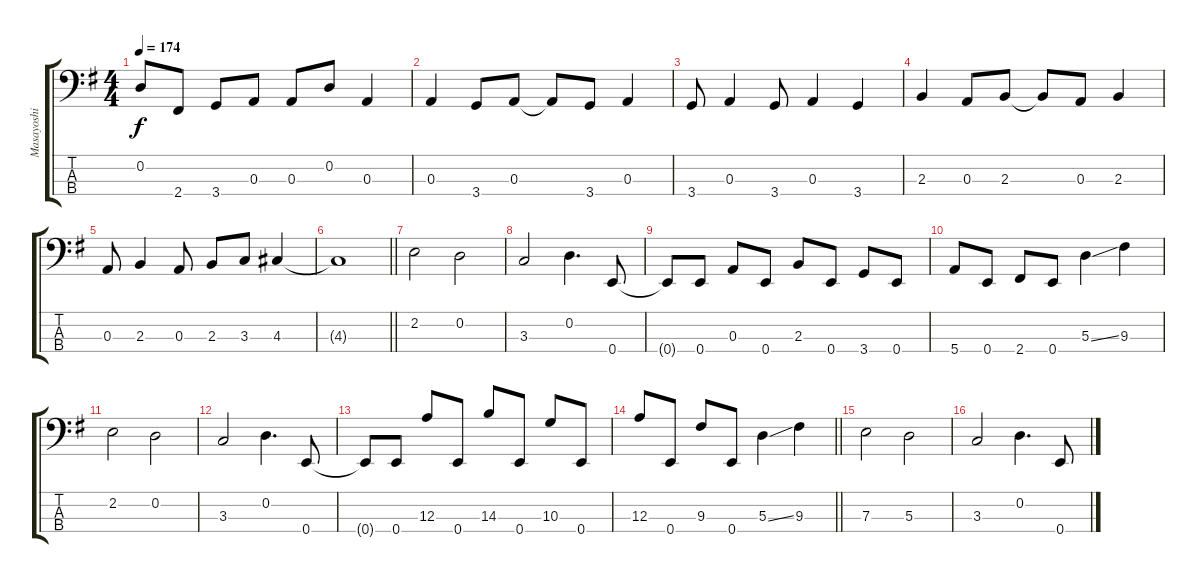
\track ("Masayoshi" "Masayoshi") {instrument electricbasspick}
\staff {score tabs}
\tuning (G2 D2 A1 E1) {hide}
\ts (4 4)
\tempo 174
\clef f4
\ks g
0.2.8{dy f} 2.4.8 3.4.8 0.3.8 0.3.8 0.2.8 0.3.4 |
0.3.4 3.4.8 0.3.8 0.3{t}.8 3.4.8 0.3.4 |
3.4.8 0.3.4 3.4.8 0.3.4 3.4.4 |
2.3.4 0.3.8 2.3.8 2.3{t}.8 0.3.8 2.3.4 |
0.3.8 2.3.4 0.3.8 2.3.8 3.3.8 4.3.4 |
\barLineRight lightlight
4.3{t}.1 |
2.2.2 0.2.2 |
3.3.2 0.2.4{d} 0.4.8 |
0.4{t}.8 0.4.8 0.3.8 0.4.8 2.3.8 0.4.8 3.4.8 0.4.8 |
5.4.8 0.4.8 2.4.8 0.4.8 5.3{ss}.4 9.3.4 |
2.2.2 0.2.2 |
3.3.2 0.2.4{d} 0.4.8 |
0.4{t}.8 0.4.8 12.3.8 0.4.8 14.3.8 0.4.8 10.3.8 0.4.8 |
\barLineRight lightlight
12.3.8 0.4.8 9.3.8 0.4.8 5.3{ss}.4 9.3.4 |
\section ("" " ")
7.3.2 5.3.2 |
3.3.2 0.2.4{d} 0.4.8
